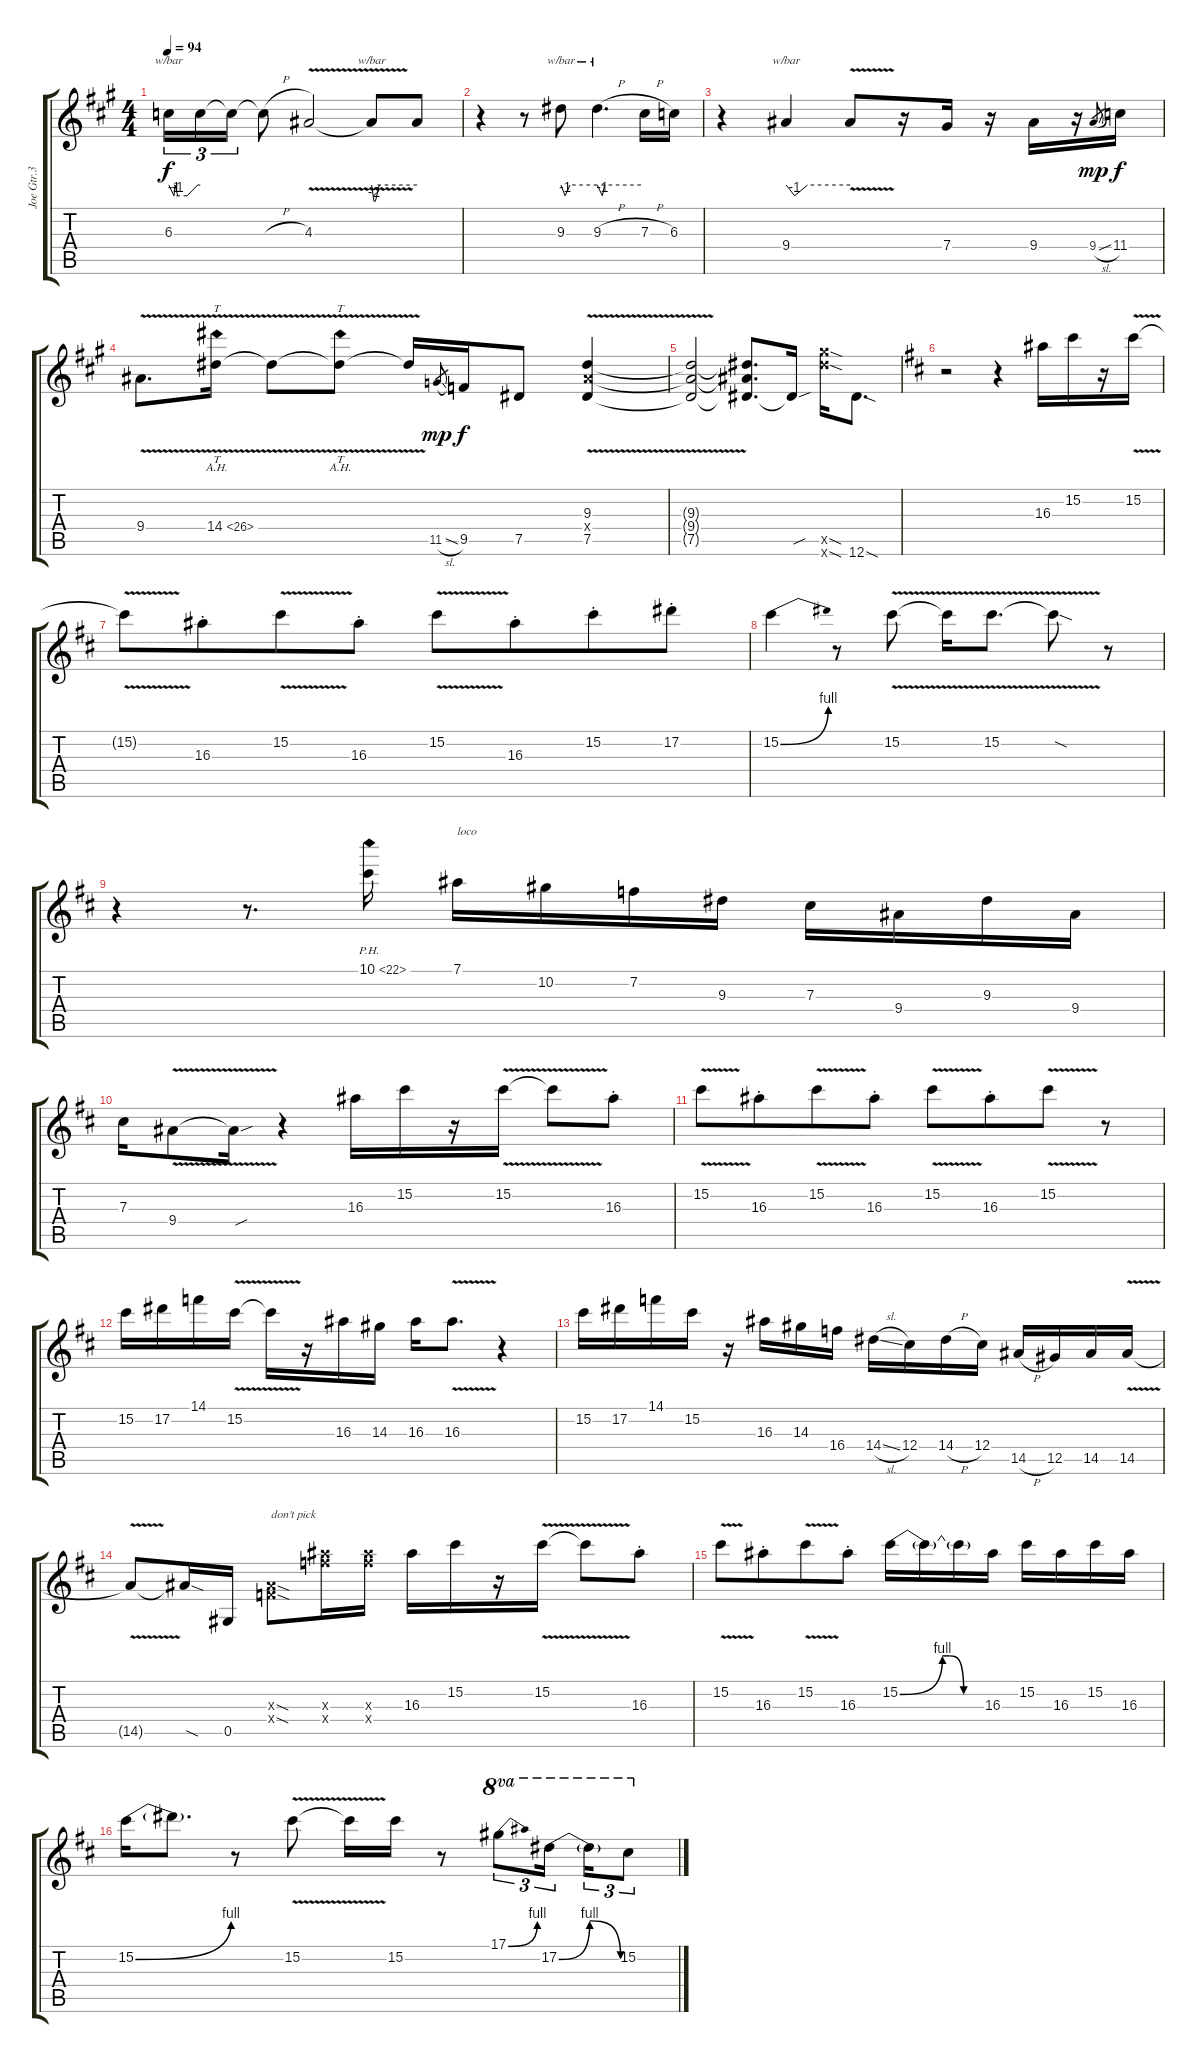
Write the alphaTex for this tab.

\track ("Joe Gtr.3" "Joe Gtr.3") {instrument distortionguitar}
\staff {score tabs}
\tuning (Eb4 Bb3 Gb3 Db3 Ab2 Eb2) {hide}
\ts (4 4)
\tempo 94
\clef g2
\ks a
6.3{t}.16{tu (3 2) tbe (custom default 0 0 10 -4 12 0 17 -4 35 -4 55 0 60 0) dy f} 6.3{t}.16{tu (3 2)} 6.3{t}.16{tu (3 2)} 6.3{h t}.8 4.3{v}.2 4.3{t}.8{tbe (custom default 0 0 3 -8 5 -8 10 0 60 0) beam Up} 4.3{t}.8{beam Up} |
r.4 r.8 9.3.8{tbe (custom default 0 0 7 -4 15 0 60 0)} 9.3{h}.4{d tbe (custom default 0 0 7 -4 10 0 60 0)} 7.3{h}.16 6.3.16 |
r.4 9.4.4{tbe (custom default 0 0 8 -4 20 0 60 0)} 9.4{v t}.8{beam Up} r.16 7.4.16 r.16 9.4.16 r.16 9.4{sl}.8{gr dy mp} 11.4.16{dy f} |
9.4{v}.8{d} 14.4{ah 12 v}.16{tt} 14.4{t}.8 14.4{ah 12 v t}.8{tt} 14.4{t}.16 11.5{sl}.8{gr dy mp} 9.5.16{dy f} 7.5.8 (9.3{v} 9.4{x} 7.5{v}).4{beam Up} |
(9.3{t} 9.4{t} 7.5{t}).2{beam Up} (9.3{t} 9.4{t} 7.5{t}).8{d beam Up} 7.5{sou t}.16 (24.5{sod x} 24.6{sod x}).16 12.6{sod}.8{d} |
\ks bminor
r.2 r.4 16.3.16 15.2.16 r.16 15.2{v}.16 |
15.2{t}.8 16.3{st}.8{beam merge} 15.2{v}.8 16.3{st}.8 15.2{v}.8 16.3{st}.8{beam merge} 15.2{st}.8 17.2{st}.8 |
15.2{be (bend 0 0 60 4)}.4 r.8 15.2{v}.8 15.2{t}.16 15.2{v}.8{d} 15.2{sod t}.8 r.8 |
r.4 r.8{d} 10.1{ph 12}.16 7.1.16{txt "loco"} 10.2.16 7.2.16 9.3.16 7.3.16 9.4.16 9.3.16 9.4.16 |
7.3.16 9.4{v}.8 9.4{sou t}.16 r.4 16.3.16 15.2.16 r.16 15.2{v}.16 15.2{t}.8 16.3{st}.8 |
15.2{v}.8 16.3{st}.8{beam merge} 15.2{v}.8 16.3{st}.8{beam split} 15.2{v}.8 16.3{st}.8{beam merge} 15.2{v}.8 r.8 |
15.2.16 17.2.16 14.1.16 15.2{v}.16 15.2{t}.16 r.16 16.3.16 14.3.16 16.3.16 16.3{v}.8{d} r.4 |
15.2.16 17.2.16 14.1.16 15.2.16 r.16 16.3.16 14.3.16 16.4.16 14.4{sl}.16 12.4.16 14.4{h}.16 12.4.16 14.5{h}.16 12.5.16 14.5.16 14.5{v}.16 |
14.5{t}.8 14.5{sod t}.16 0.5.16 (4.3{sod x} 4.4{sod x}).8{txt "don't pick"} (16.3{x} 16.4{x}).16 (16.3{x} 16.4{x}).16 16.3.16 15.2.16 r.16 15.2{v}.16 15.2{t}.8 16.3{st}.8 |
15.2{v}.8 16.3{st}.8{beam merge} 15.2{v}.8 16.3{st}.8 15.2{be (custom 0 0 30 4 35 4 45 0 60 0)}.16 15.2{t}.16 15.2{t}.16 16.3.16 15.2.16 16.3.16 15.2.16 16.3.16 |
15.2{be (bend 0 0 60 4)}.16 15.2{t}.8{d} r.8 15.2{v}.8 15.2{t}.16 15.2.16 r.8 17.1{be (bend 0 0 60 4)}.8{tu (3 2) ot 8va} 17.2{be (bendrelease 0 0 30 4 30 4 60 0)}.16{tu (3 2) ot 8va} 17.2{t}.16{tu (3 2) ot 8va} 15.2.8{tu (3 2) ot 8va}
